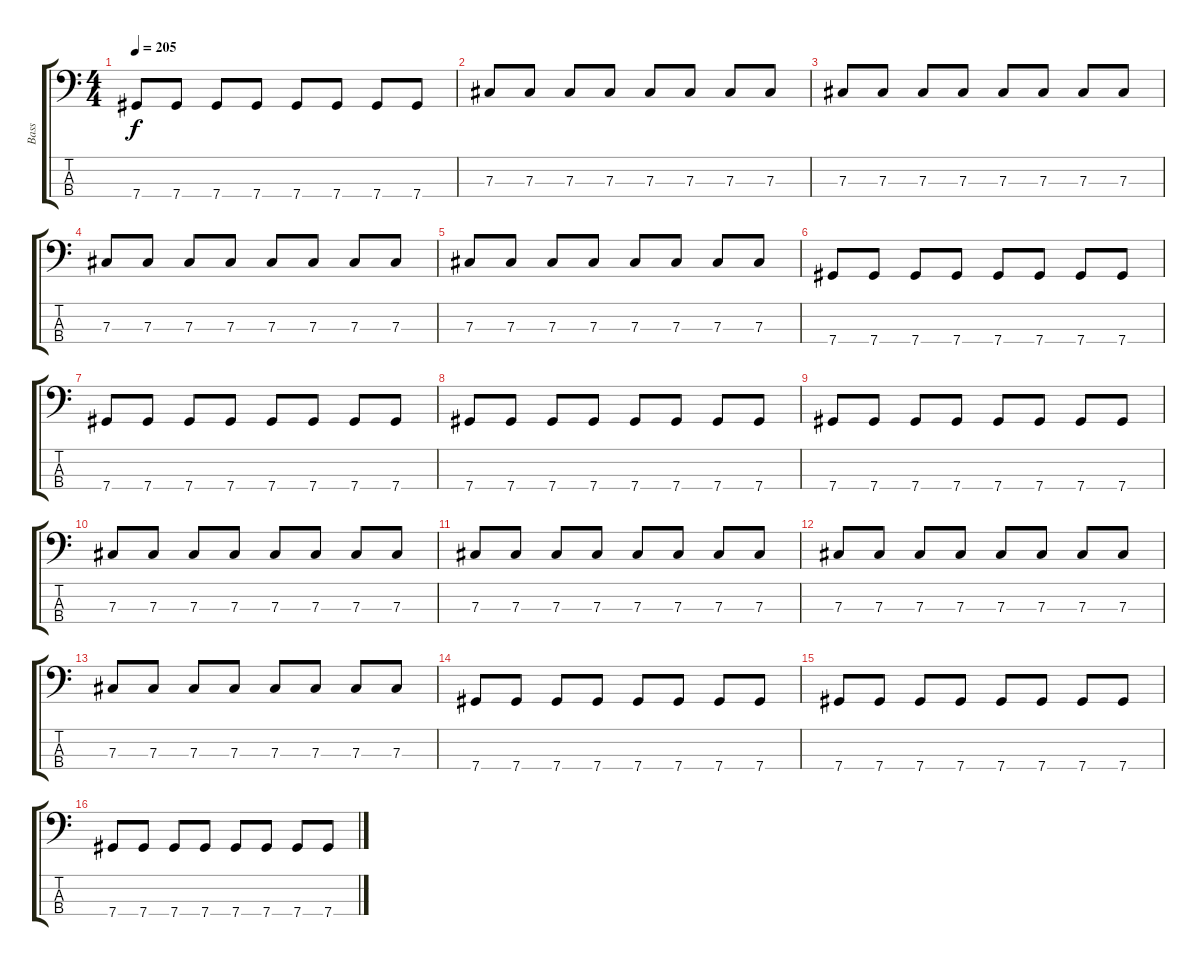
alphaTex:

\track ("Bass" "Bass") {instrument electricbassfinger}
\staff {score tabs}
\tuning (E2 B1 Gb1 Db1) {hide}
\ts (4 4)
\tempo 205
\clef f4
\ks c
7.4.8{dy f} 7.4.8 7.4.8 7.4.8 7.4.8 7.4.8 7.4.8 7.4.8 |
7.3.8 7.3.8 7.3.8 7.3.8 7.3.8 7.3.8 7.3.8 7.3.8 |
7.3.8 7.3.8 7.3.8 7.3.8 7.3.8 7.3.8 7.3.8 7.3.8 |
7.3.8 7.3.8 7.3.8 7.3.8 7.3.8 7.3.8 7.3.8 7.3.8 |
7.3.8 7.3.8 7.3.8 7.3.8 7.3.8 7.3.8 7.3.8 7.3.8 |
7.4.8 7.4.8 7.4.8 7.4.8 7.4.8 7.4.8 7.4.8 7.4.8 |
7.4.8 7.4.8 7.4.8 7.4.8 7.4.8 7.4.8 7.4.8 7.4.8 |
7.4.8 7.4.8 7.4.8 7.4.8 7.4.8 7.4.8 7.4.8 7.4.8 |
7.4.8 7.4.8 7.4.8 7.4.8 7.4.8 7.4.8 7.4.8 7.4.8 |
7.3.8 7.3.8 7.3.8 7.3.8 7.3.8 7.3.8 7.3.8 7.3.8 |
7.3.8 7.3.8 7.3.8 7.3.8 7.3.8 7.3.8 7.3.8 7.3.8 |
7.3.8 7.3.8 7.3.8 7.3.8 7.3.8 7.3.8 7.3.8 7.3.8 |
7.3.8 7.3.8 7.3.8 7.3.8 7.3.8 7.3.8 7.3.8 7.3.8 |
7.4.8 7.4.8 7.4.8 7.4.8 7.4.8 7.4.8 7.4.8 7.4.8 |
7.4.8 7.4.8 7.4.8 7.4.8 7.4.8 7.4.8 7.4.8 7.4.8 |
7.4.8 7.4.8 7.4.8 7.4.8 7.4.8 7.4.8 7.4.8 7.4.8
